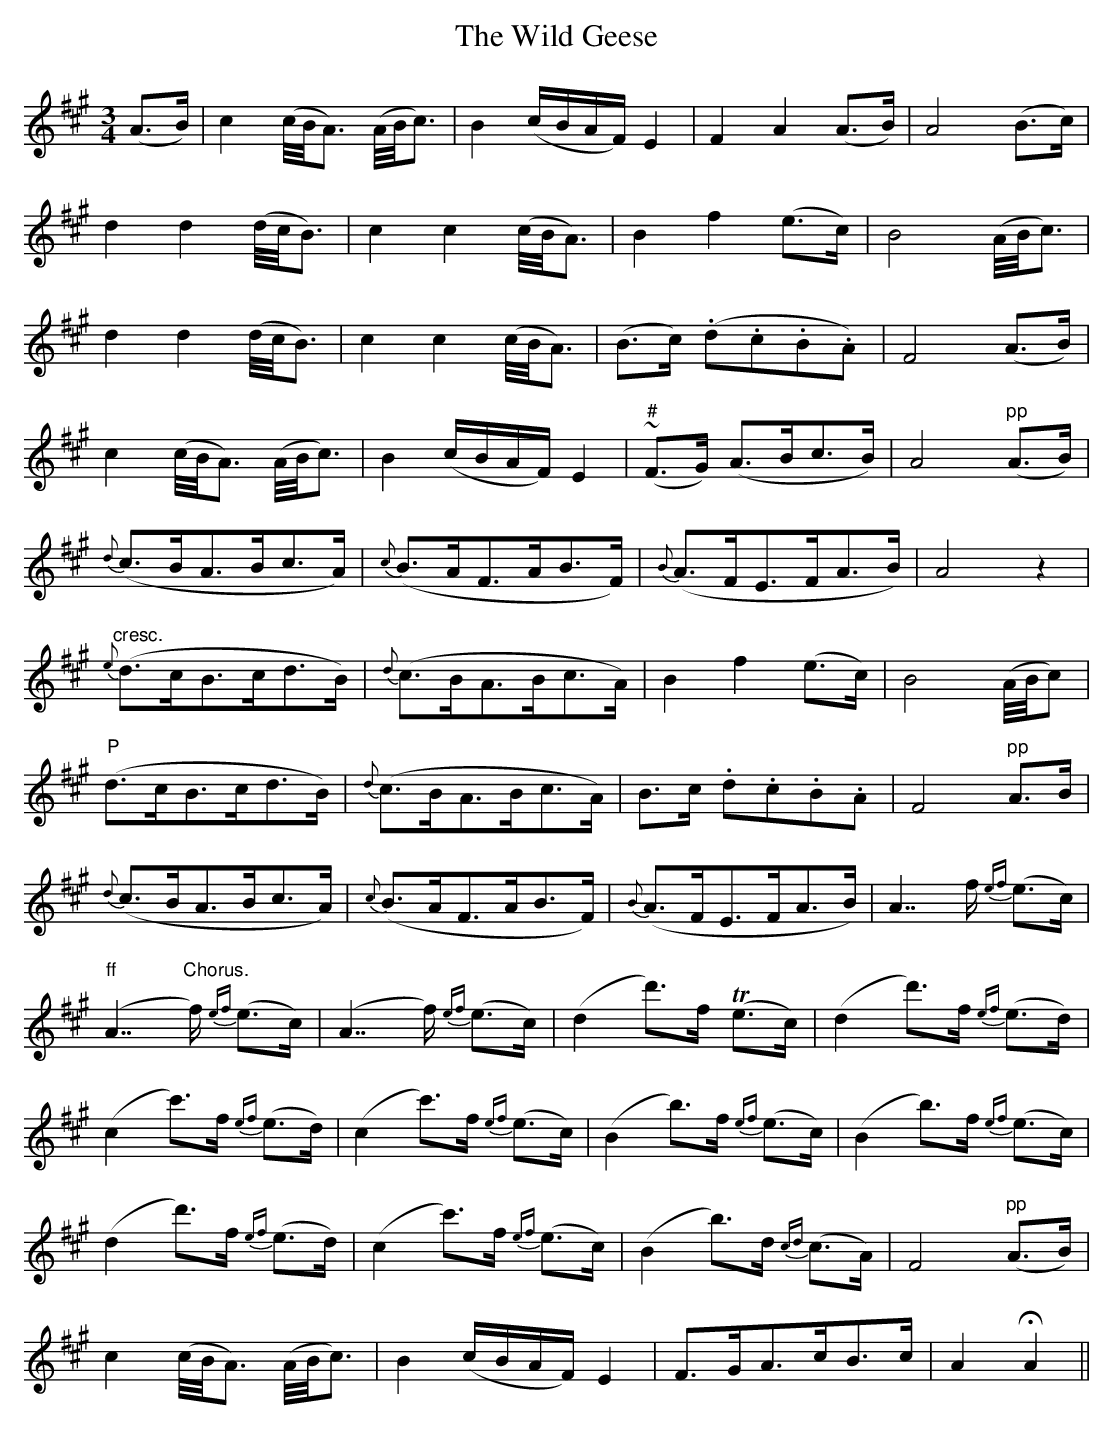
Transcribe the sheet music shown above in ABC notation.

X:1
T: The Wild Geese
M: 3/4
L: 1/8
K: A
(A>B)|c2 (c/4B/4A3/2) (A/4B/4c3/2)|B2 (c/B/A/F/) E2|F2 A2 (A>B)|A4 (B>c)|
d2 d2 (d/4c/4B3/2)|c2 c2 (c/4B/4A3/2)|B2 f2 (e>c)|B4 (A/4B/4c3/2)|
d2 d2 (d/4c/4B3/2)|c2 c2 (c/4B/4A3/2)|(B>c) (.d.c.B.A)|F4 (A>B)|
c2 (c/4B/4A3/2) (A/4B/4c3/2)|B2 (c/B/A/F/) E2|("#"~F>G) (A>Bc>B)|A4 "pp"(A>B)|
{d}(c>BA>Bc>A)|{c}(B>AF>AB>F)|{B}(A>FE>FA>B)|A4 z2|
"cresc."{e}(d>cB>cd>B)|{d}(c>BA>Bc>A)|B2 f2 (e>c)|B4 (A/4B/4c)|
"P"(d>cB>cd>B)|{d}(c>BA>Bc>A)|B>c .d.c.B.A|F4 "pp"A>B|
{d}(c>BA>Bc>A)|{c}(B>AF>AB>F)|{B}(A>FE>FA>B)|A7/2 f/ {ef}(e>c)|
"ff"">"(A7/2 "Chorus."f/) {ef}(e>c)|(A7/2 f/) {ef}(e>c)|(d2 d'>)f T(e>c)|(d2 d'>)f {ef}(e>d)|
(c2 c'>)f {ef}(e>d)|(c2 c'>)f {ef}(e>c)|(B2 b>)f {ef}(e>c)|(B2 b>)f {ef}(e>c)|
(d2 d'>)f {ef}(e>d)|(c2 c'>)f {ef}(e>c)|(B2 b>)d {cd}(c>A)|F4 "pp"(A>B)|
c2 (c/4B/4A3/2) (A/4B/4c3/2)|B2 (c/B/A/F/) E2|F>GA>cB>c|A2 HA2||
